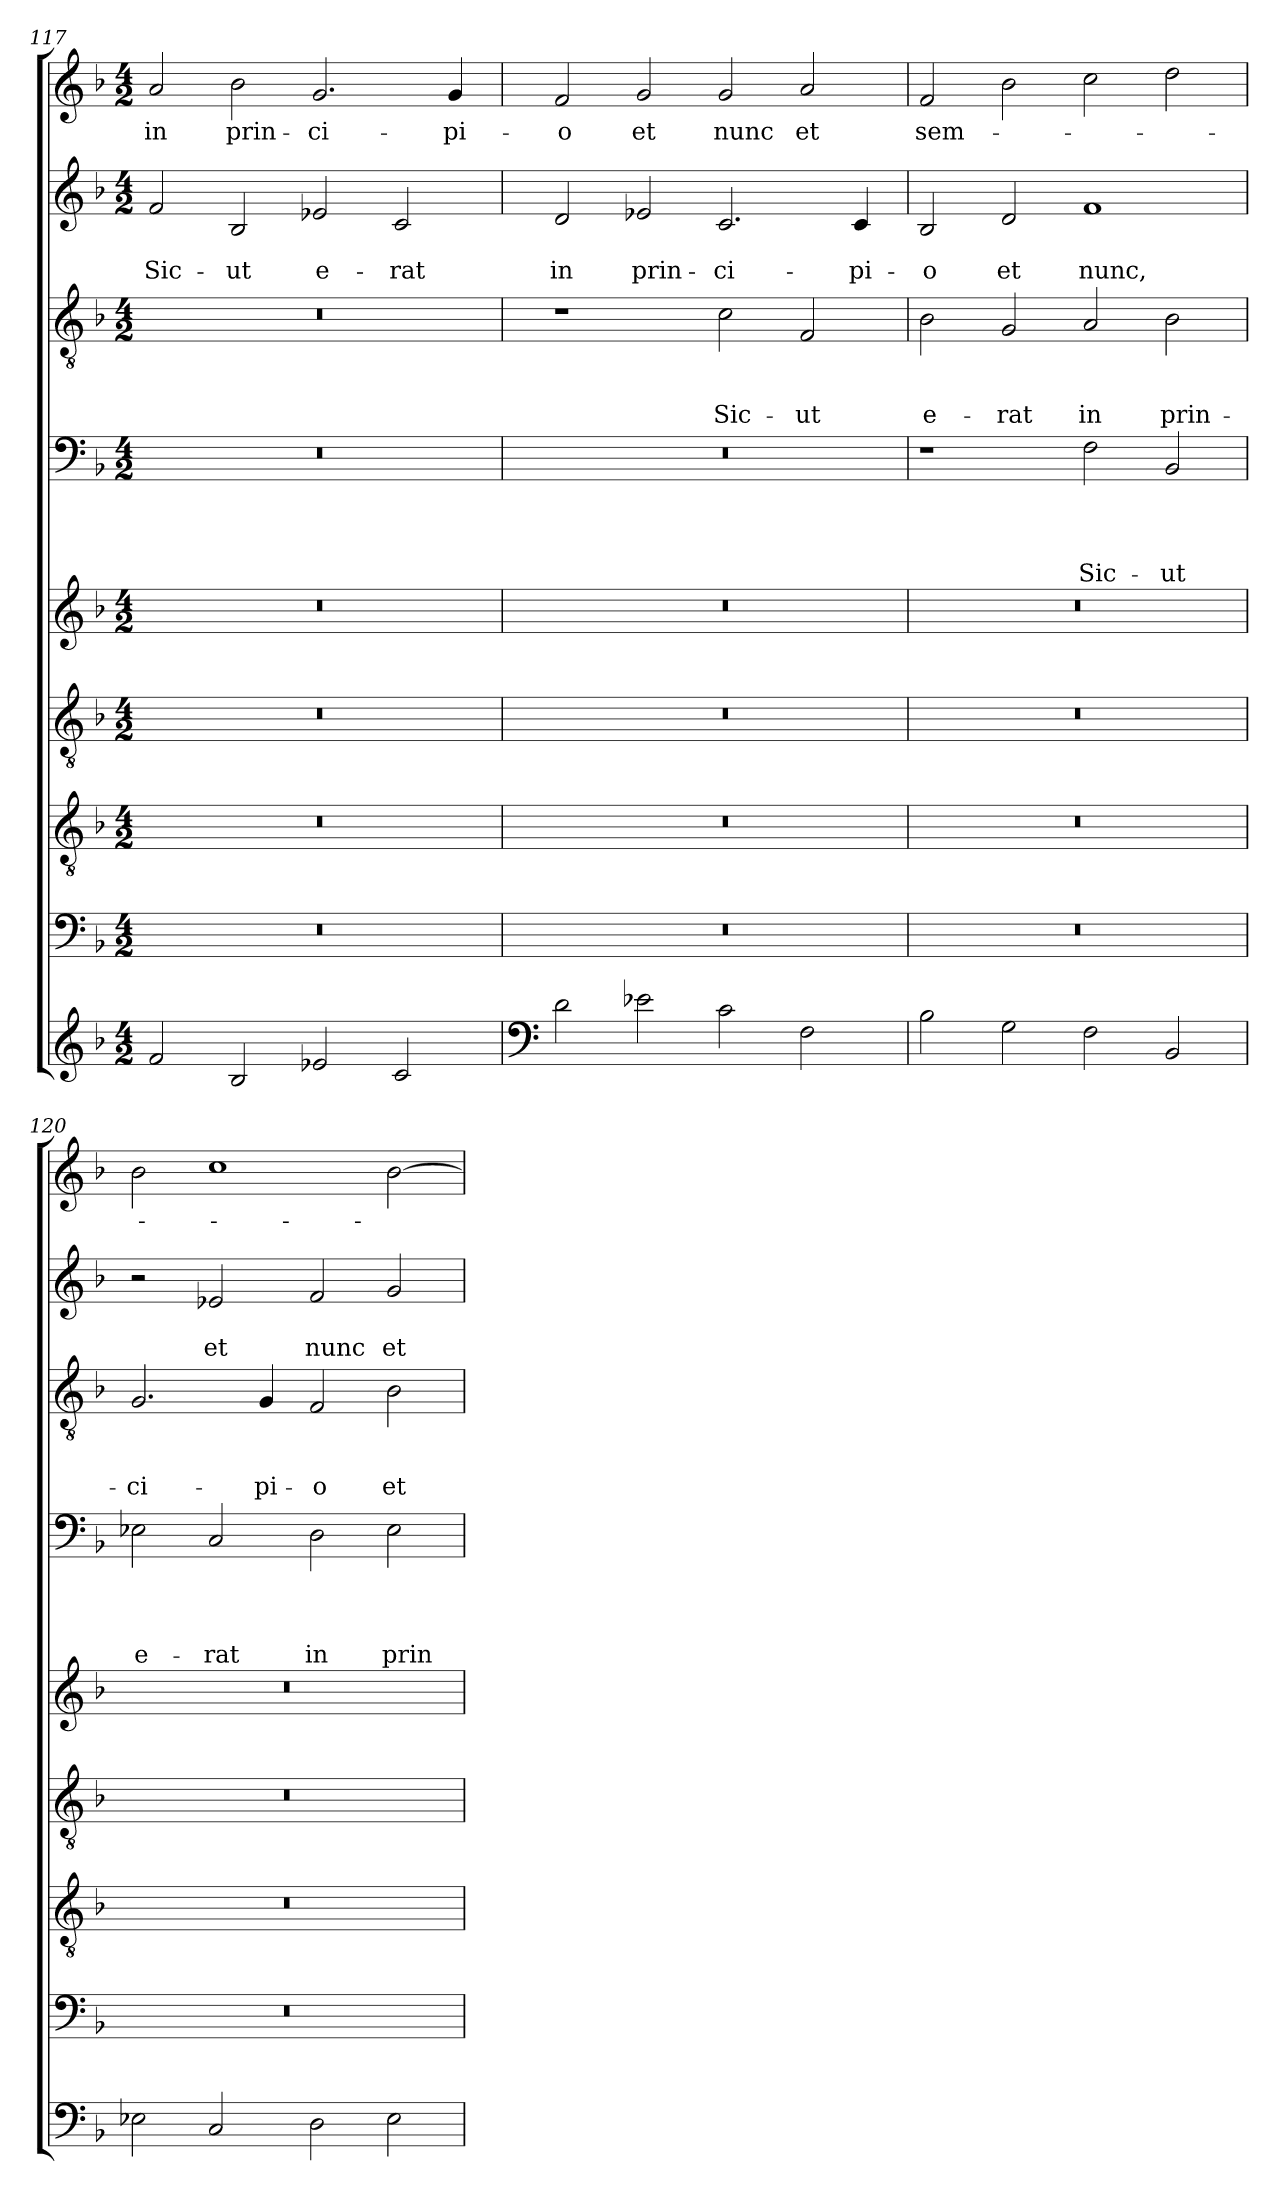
**kern	**kern	**kern	**kern	**kern	**kern	**text	**text	**text	**text	**kern	**text	**text	**text	**kern	**text	**text	**kern	**text
*part9	*part8	*part7	*part6	*part5	*part4	*part4	*part4	*part4	*part4	*part3	*part3	*part3	*part3	*part2	*part2	*part2	*part1	*part1
*staff9	*staff8	*staff7	*staff6	*staff5	*staff4	*staff4	*staff4	*staff4	*staff4	*staff3	*staff3	*staff3	*staff3	*staff2	*staff2	*staff2	*staff1	*staff1
!!LO:LB:g=z
*clefG2	*clefF4	*clefGv2	*clefGv2	*clefG2	*clefF4	*	*	*	*	*clefGv2	*	*	*	*clefG2	*	*	*clefG2	*
*k[b-]	*k[b-]	*k[b-]	*k[b-]	*k[b-]	*k[b-]	*	*	*	*	*k[b-]	*	*	*	*k[b-]	*	*	*k[b-]	*
*F:	*F:	*F:	*F:	*F:	*F:	*	*	*	*	*F:	*	*	*	*F:	*	*	*F:	*
*M4/2	*M4/2	*M4/2	*M4/2	*M4/2	*M4/2	*	*	*	*	*M4/2	*	*	*	*M4/2	*	*	*M4/2	*
=117	=117	=117	=117	=117	=117	=117	=117	=117	=117	=117	=117	=117	=117	=117	=117	=117	=117	=117
!	!	!	!	!	!	!	!	!	!	!	!	!	!	!	!	!LO:LY:b	!	!LO:LY:b
2f/	0r	0r	0r	0r	0r	.	.	.	.	0r	.	.	.	2f/	.	Sic-	2a/	in
!	!	!	!	!	!	!	!	!	!	!	!	!	!	!	!	!LO:LY:b	!	!LO:LY:b
2B-/	.	.	.	.	.	.	.	.	.	.	.	.	.	2B-/	.	-ut	2b-\	prin-
!	!	!	!	!	!	!	!	!	!	!	!	!	!	!	!	!LO:LY:b	!	!LO:LY:b
2e-X/	.	.	.	.	.	.	.	.	.	.	.	.	.	2e-X/	.	e-	2.g/	-ci-
!	!	!	!	!	!	!	!	!	!	!	!	!	!	!	!	!LO:LY:b	!	!
2c/	.	.	.	.	.	.	.	.	.	.	.	.	.	2c/	.	-rat	.	.
!	!	!	!	!	!	!	!	!	!	!	!	!	!	!	!	!	!	!LO:LY:b
.	.	.	.	.	.	.	.	.	.	.	.	.	.	.	.	.	4g/	-pi-
=118	=118	=118	=118	=118	=118	=118	=118	=118	=118	=118	=118	=118	=118	=118	=118	=118	=118	=118
*clefF4	*	*	*	*	*	*	*	*	*	*	*	*	*	*	*	*	*	*
!	!	!	!	!	!	!	!	!	!	!	!	!	!	!	!	!LO:LY:b	!	!LO:LY:b
2d\	0r	0r	0r	0r	0r	.	.	.	.	1r	.	.	.	2d/	.	in	2f/	-o
!	!	!	!	!	!	!	!	!	!	!	!	!	!	!	!	!LO:LY:b	!	!LO:LY:b
2e-X\	.	.	.	.	.	.	.	.	.	.	.	.	.	2e-X/	.	prin-	2g/	et
!	!	!	!	!	!	!	!	!	!	!	!	!	!LO:LY:b	!	!	!LO:LY:b	!	!LO:LY:b
2c\	.	.	.	.	.	.	.	.	.	2c\	.	.	Sic-	2.c/	.	-ci-	2g/	nunc
!	!	!	!	!	!	!	!	!	!	!	!	!	!LO:LY:b	!	!	!	!	!LO:LY:b
2F\	.	.	.	.	.	.	.	.	.	2F/	.	.	-ut	.	.	.	2a/	et
!	!	!	!	!	!	!	!	!	!	!	!	!	!	!	!	!LO:LY:b	!	!
.	.	.	.	.	.	.	.	.	.	.	.	.	.	4c/	.	-pi-	.	.
=119	=119	=119	=119	=119	=119	=119	=119	=119	=119	=119	=119	=119	=119	=119	=119	=119	=119	=119
!	!	!	!	!	!	!	!	!	!	!	!	!	!LO:LY:b	!	!	!LO:LY:b	!	!LO:LY:b
2B-\	0r	0r	0r	0r	1r	.	.	.	.	2B-\	.	.	e-	2B-/	.	-o	2f/	sem-
!	!	!	!	!	!	!	!	!	!	!	!	!	!LO:LY:b	!	!	!LO:LY:b	!	!
2G\	.	.	.	.	.	.	.	.	.	2G/	.	.	-rat	2d/	.	et	2b-\	.
!	!	!	!	!	!	!	!	!	!LO:LY:b	!	!	!	!LO:LY:b	!	!	!LO:LY:b	!	!
2F\	.	.	.	.	2F\	.	.	.	Sic-	2A/	.	.	in	1f	.	nunc,	2cc\	.
!	!	!	!	!	!	!	!	!	!LO:LY:b	!	!	!	!LO:LY:b	!	!	!	!	!
2BB-/	.	.	.	.	2BB-/	.	.	.	-ut	2B-\	.	.	prin-	.	.	.	2dd\	.
=120	=120	=120	=120	=120	=120	=120	=120	=120	=120	=120	=120	=120	=120	=120	=120	=120	=120	=120
!	!	!	!	!	!	!	!	!	!LO:LY:b	!	!	!	!LO:LY:b	!	!	!	!	!
2E-X\	0r	0r	0r	0r	2E-X\	.	.	.	e-	2.G/	.	.	-ci-	2r	.	.	2b-\	.
!	!	!	!	!	!	!	!	!	!LO:LY:b	!	!	!	!	!	!	!LO:LY:b	!	!
2C/	.	.	.	.	2C/	.	.	.	-rat	.	.	.	.	2e-X/	.	et	1cc	.
!	!	!	!	!	!	!	!	!	!	!	!	!	!LO:LY:b	!	!	!	!	!
.	.	.	.	.	.	.	.	.	.	4G/	.	.	-pi-	.	.	.	.	.
!	!	!	!	!	!	!	!	!	!LO:LY:b	!	!	!	!LO:LY:b	!	!	!LO:LY:b	!	!
2D\	.	.	.	.	2D\	.	.	.	in	2F/	.	.	-o	2f/	.	nunc	.	.
!	!	!	!	!	!	!	!	!	!LO:LY:b	!	!	!	!LO:LY:b	!	!	!LO:LY:b	!	!
2E-\	.	.	.	.	2E-\	.	.	.	prin-	2B-\	.	.	et	2g/	.	et	[2b-\	.
=	=	=	=	=	=	=	=	=	=	=	=	=	=	=	=	=	=	=
*-	*-	*-	*-	*-	*-	*-	*-	*-	*-	*-	*-	*-	*-	*-	*-	*-	*-	*-
